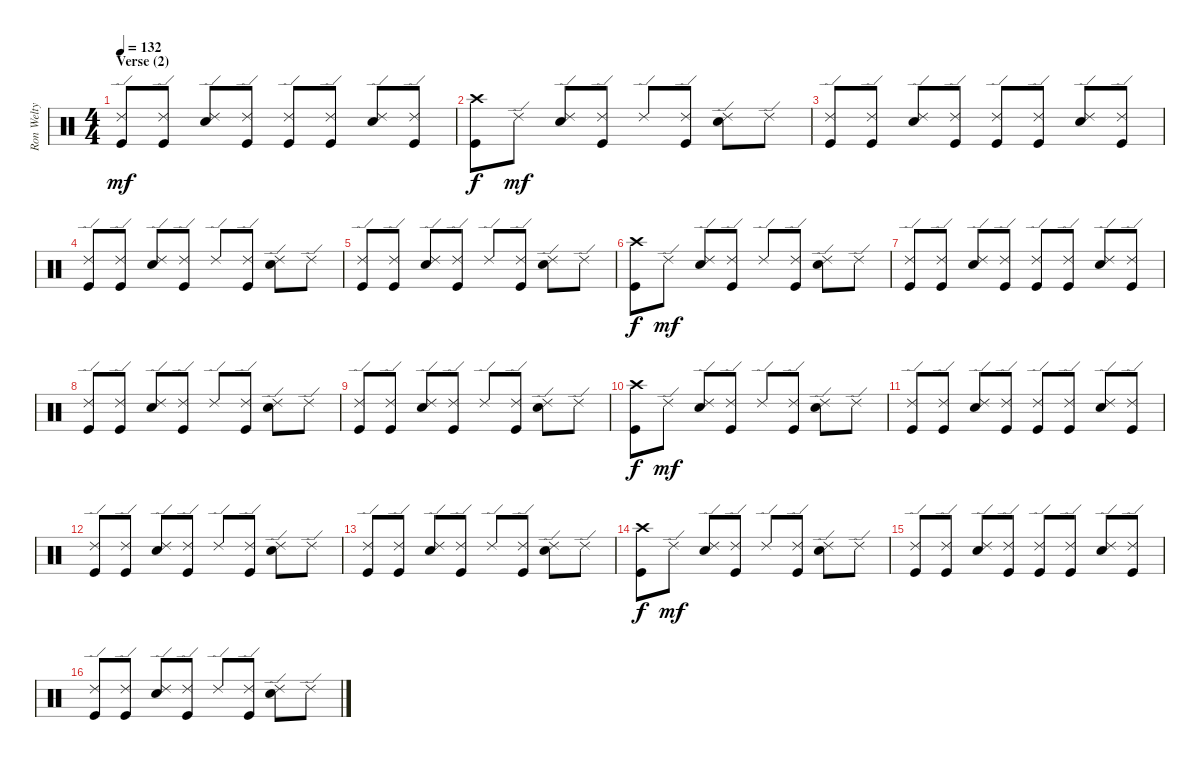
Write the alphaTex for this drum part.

\track ("Ron Welty" "Ron Welty") {instrument percussion}
\staff {score}
\articulation defaults
\ts (4 4)
\section ("" "Verse (2)")
\tempo 132
\clef neutral
\ks c
("Kick (hit)" "Ride (edge) 2").8{dy mf} ("Kick (hit)" "Ride (edge) 2").8 ("Electric Snare (hit)" "Ride (edge) 2").8 ("Kick (hit)" "Ride (edge) 2").8 ("Kick (hit)" "Ride (edge) 2").8 ("Kick (hit)" "Ride (edge) 2").8 ("Electric Snare (hit)" "Ride (edge) 2").8 ("Kick (hit)" "Ride (edge) 2").8 |
("Kick (hit)" "Crash high (hit)").8{dy f} "Ride (edge) 2".8{dy mf} ("Electric Snare (hit)" "Ride (edge) 2").8 ("Kick (hit)" "Ride (edge) 2").8 "Ride (edge) 2".8 ("Kick (hit)" "Ride (edge) 2").8 ("Electric Snare (hit)" "Ride (edge) 2").8 "Ride (edge) 2".8 |
("Kick (hit)" "Ride (edge) 2").8 ("Kick (hit)" "Ride (edge) 2").8 ("Electric Snare (hit)" "Ride (edge) 2").8 ("Kick (hit)" "Ride (edge) 2").8 ("Kick (hit)" "Ride (edge) 2").8 ("Kick (hit)" "Ride (edge) 2").8 ("Electric Snare (hit)" "Ride (edge) 2").8 ("Kick (hit)" "Ride (edge) 2").8 |
("Kick (hit)" "Ride (edge) 2").8 ("Kick (hit)" "Ride (edge) 2").8 ("Electric Snare (hit)" "Ride (edge) 2").8 ("Kick (hit)" "Ride (edge) 2").8 "Ride (edge) 2".8 ("Kick (hit)" "Ride (edge) 2").8 ("Electric Snare (hit)" "Ride (edge) 2").8 "Ride (edge) 2".8 |
("Kick (hit)" "Ride (edge) 2").8 ("Kick (hit)" "Ride (edge) 2").8 ("Electric Snare (hit)" "Ride (edge) 2").8 ("Kick (hit)" "Ride (edge) 2").8 "Ride (edge) 2".8 ("Kick (hit)" "Ride (edge) 2").8 ("Electric Snare (hit)" "Ride (edge) 2").8 "Ride (edge) 2".8 |
("Kick (hit)" "Crash high (hit)").8{dy f} "Ride (edge) 2".8{dy mf} ("Electric Snare (hit)" "Ride (edge) 2").8 ("Kick (hit)" "Ride (edge) 2").8 "Ride (edge) 2".8 ("Kick (hit)" "Ride (edge) 2").8 ("Electric Snare (hit)" "Ride (edge) 2").8 "Ride (edge) 2".8 |
("Kick (hit)" "Ride (edge) 2").8 ("Kick (hit)" "Ride (edge) 2").8 ("Electric Snare (hit)" "Ride (edge) 2").8 ("Kick (hit)" "Ride (edge) 2").8 ("Kick (hit)" "Ride (edge) 2").8 ("Kick (hit)" "Ride (edge) 2").8 ("Electric Snare (hit)" "Ride (edge) 2").8 ("Kick (hit)" "Ride (edge) 2").8 |
("Kick (hit)" "Ride (edge) 2").8 ("Kick (hit)" "Ride (edge) 2").8 ("Electric Snare (hit)" "Ride (edge) 2").8 ("Kick (hit)" "Ride (edge) 2").8 "Ride (edge) 2".8 ("Kick (hit)" "Ride (edge) 2").8 ("Electric Snare (hit)" "Ride (edge) 2").8 "Ride (edge) 2".8 |
("Kick (hit)" "Ride (edge) 2").8 ("Kick (hit)" "Ride (edge) 2").8 ("Electric Snare (hit)" "Ride (edge) 2").8 ("Kick (hit)" "Ride (edge) 2").8 "Ride (edge) 2".8 ("Kick (hit)" "Ride (edge) 2").8 ("Electric Snare (hit)" "Ride (edge) 2").8 "Ride (edge) 2".8 |
("Kick (hit)" "Crash high (hit)").8{dy f} "Ride (edge) 2".8{dy mf} ("Electric Snare (hit)" "Ride (edge) 2").8 ("Kick (hit)" "Ride (edge) 2").8 "Ride (edge) 2".8 ("Kick (hit)" "Ride (edge) 2").8 ("Electric Snare (hit)" "Ride (edge) 2").8 "Ride (edge) 2".8 |
("Kick (hit)" "Ride (edge) 2").8 ("Kick (hit)" "Ride (edge) 2").8 ("Electric Snare (hit)" "Ride (edge) 2").8 ("Kick (hit)" "Ride (edge) 2").8 ("Kick (hit)" "Ride (edge) 2").8 ("Kick (hit)" "Ride (edge) 2").8 ("Electric Snare (hit)" "Ride (edge) 2").8 ("Kick (hit)" "Ride (edge) 2").8 |
("Kick (hit)" "Ride (edge) 2").8 ("Kick (hit)" "Ride (edge) 2").8 ("Electric Snare (hit)" "Ride (edge) 2").8 ("Kick (hit)" "Ride (edge) 2").8 "Ride (edge) 2".8 ("Kick (hit)" "Ride (edge) 2").8 ("Electric Snare (hit)" "Ride (edge) 2").8 "Ride (edge) 2".8 |
("Kick (hit)" "Ride (edge) 2").8 ("Kick (hit)" "Ride (edge) 2").8 ("Electric Snare (hit)" "Ride (edge) 2").8 ("Kick (hit)" "Ride (edge) 2").8 "Ride (edge) 2".8 ("Kick (hit)" "Ride (edge) 2").8 ("Electric Snare (hit)" "Ride (edge) 2").8 "Ride (edge) 2".8 |
("Kick (hit)" "Crash high (hit)").8{dy f} "Ride (edge) 2".8{dy mf} ("Electric Snare (hit)" "Ride (edge) 2").8 ("Kick (hit)" "Ride (edge) 2").8 "Ride (edge) 2".8 ("Kick (hit)" "Ride (edge) 2").8 ("Electric Snare (hit)" "Ride (edge) 2").8 "Ride (edge) 2".8 |
("Kick (hit)" "Ride (edge) 2").8 ("Kick (hit)" "Ride (edge) 2").8 ("Electric Snare (hit)" "Ride (edge) 2").8 ("Kick (hit)" "Ride (edge) 2").8 ("Kick (hit)" "Ride (edge) 2").8 ("Kick (hit)" "Ride (edge) 2").8 ("Electric Snare (hit)" "Ride (edge) 2").8 ("Kick (hit)" "Ride (edge) 2").8 |
("Kick (hit)" "Ride (edge) 2").8 ("Kick (hit)" "Ride (edge) 2").8 ("Electric Snare (hit)" "Ride (edge) 2").8 ("Kick (hit)" "Ride (edge) 2").8 "Ride (edge) 2".8 ("Kick (hit)" "Ride (edge) 2").8 ("Electric Snare (hit)" "Ride (edge) 2").8 "Ride (edge) 2".8
